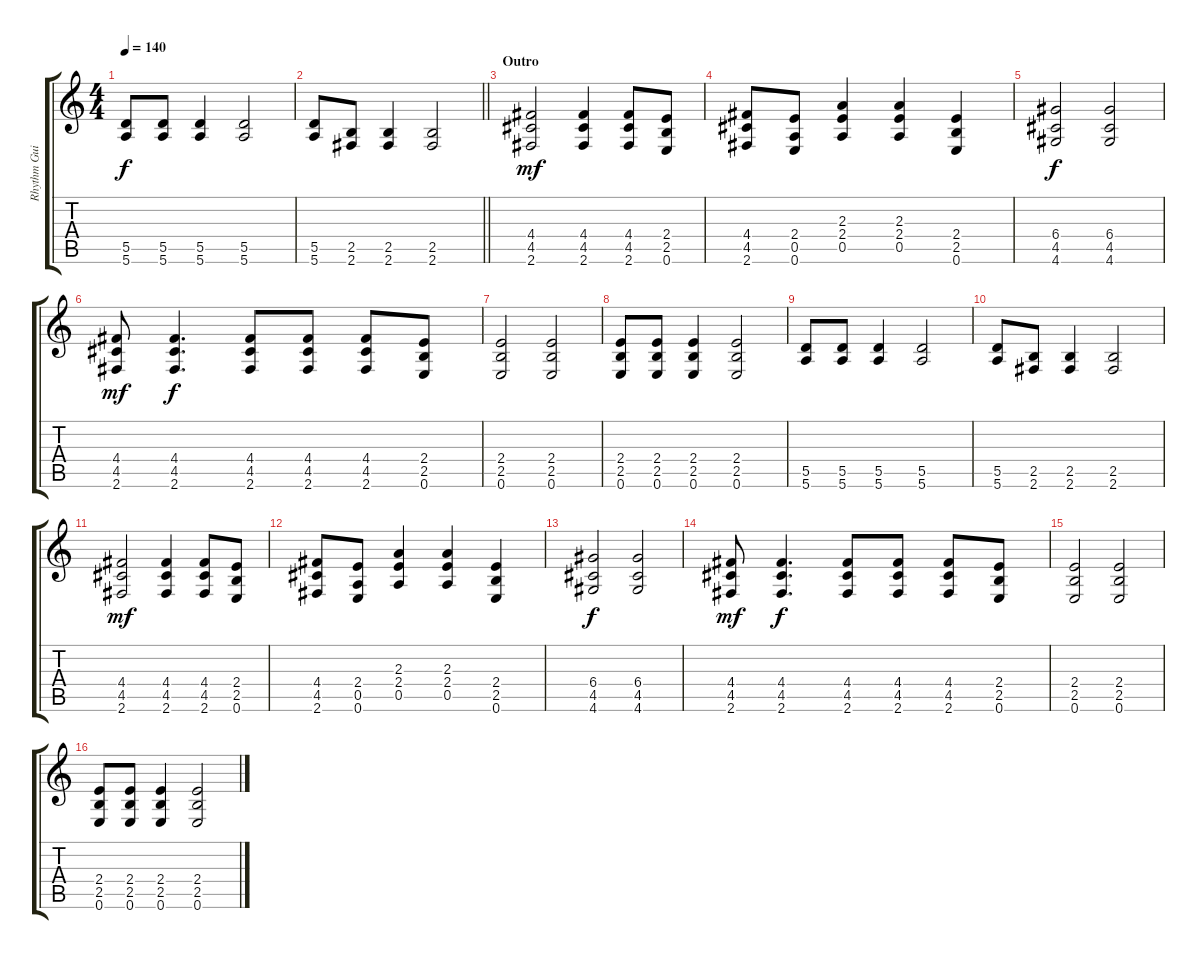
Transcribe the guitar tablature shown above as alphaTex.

\track ("Rhythm Guitar" "Rhythm Gui") {instrument distortionguitar}
\staff {score tabs}
\tuning (E4 B3 G3 D3 A2 E2) {hide}
\ts (4 4)
\tempo 140
\clef g2
\ks c
(5.5 5.6).8{dy f} (5.5 5.6).8 (5.5 5.6).4 (5.5 5.6).2 |
\barLineRight lightlight
(5.5 5.6).8 (2.5 2.6).8 (2.5 2.6).4 (2.5 2.6).2 |
\section ("" "Outro")
(4.4 4.5 2.6).2{dy mf} (4.4 4.5 2.6).4 (4.4 4.5 2.6).8 (2.4 2.5 0.6).8 |
(4.4 4.5 2.6).8 (2.4 0.5 0.6).8 (2.3 2.4 0.5).4 (2.3 2.4 0.5).4 (2.4 2.5 0.6).4 |
(6.4 4.5 4.6).2{dy f} (6.4 4.5 4.6).2 |
(4.4 4.5 2.6).8{dy mf} (4.4 4.5 2.6).4{d dy f} (4.4 4.5 2.6).8 (4.4 4.5 2.6).8 (4.4 4.5 2.6).8 (2.4 2.5 0.6).8 |
(2.4 2.5 0.6).2 (2.4 2.5 0.6).2 |
(2.4 2.5 0.6).8 (2.4 2.5 0.6).8 (2.4 2.5 0.6).4 (2.4 2.5 0.6).2 |
(5.5 5.6).8 (5.5 5.6).8 (5.5 5.6).4 (5.5 5.6).2 |
(5.5 5.6).8 (2.5 2.6).8 (2.5 2.6).4 (2.5 2.6).2 |
(4.4 4.5 2.6).2{dy mf} (4.4 4.5 2.6).4 (4.4 4.5 2.6).8 (2.4 2.5 0.6).8 |
(4.4 4.5 2.6).8 (2.4 0.5 0.6).8 (2.3 2.4 0.5).4 (2.3 2.4 0.5).4 (2.4 2.5 0.6).4 |
(6.4 4.5 4.6).2{dy f} (6.4 4.5 4.6).2 |
(4.4 4.5 2.6).8{dy mf} (4.4 4.5 2.6).4{d dy f} (4.4 4.5 2.6).8 (4.4 4.5 2.6).8 (4.4 4.5 2.6).8 (2.4 2.5 0.6).8 |
(2.4 2.5 0.6).2 (2.4 2.5 0.6).2 |
(2.4 2.5 0.6).8 (2.4 2.5 0.6).8 (2.4 2.5 0.6).4 (2.4 2.5 0.6).2
